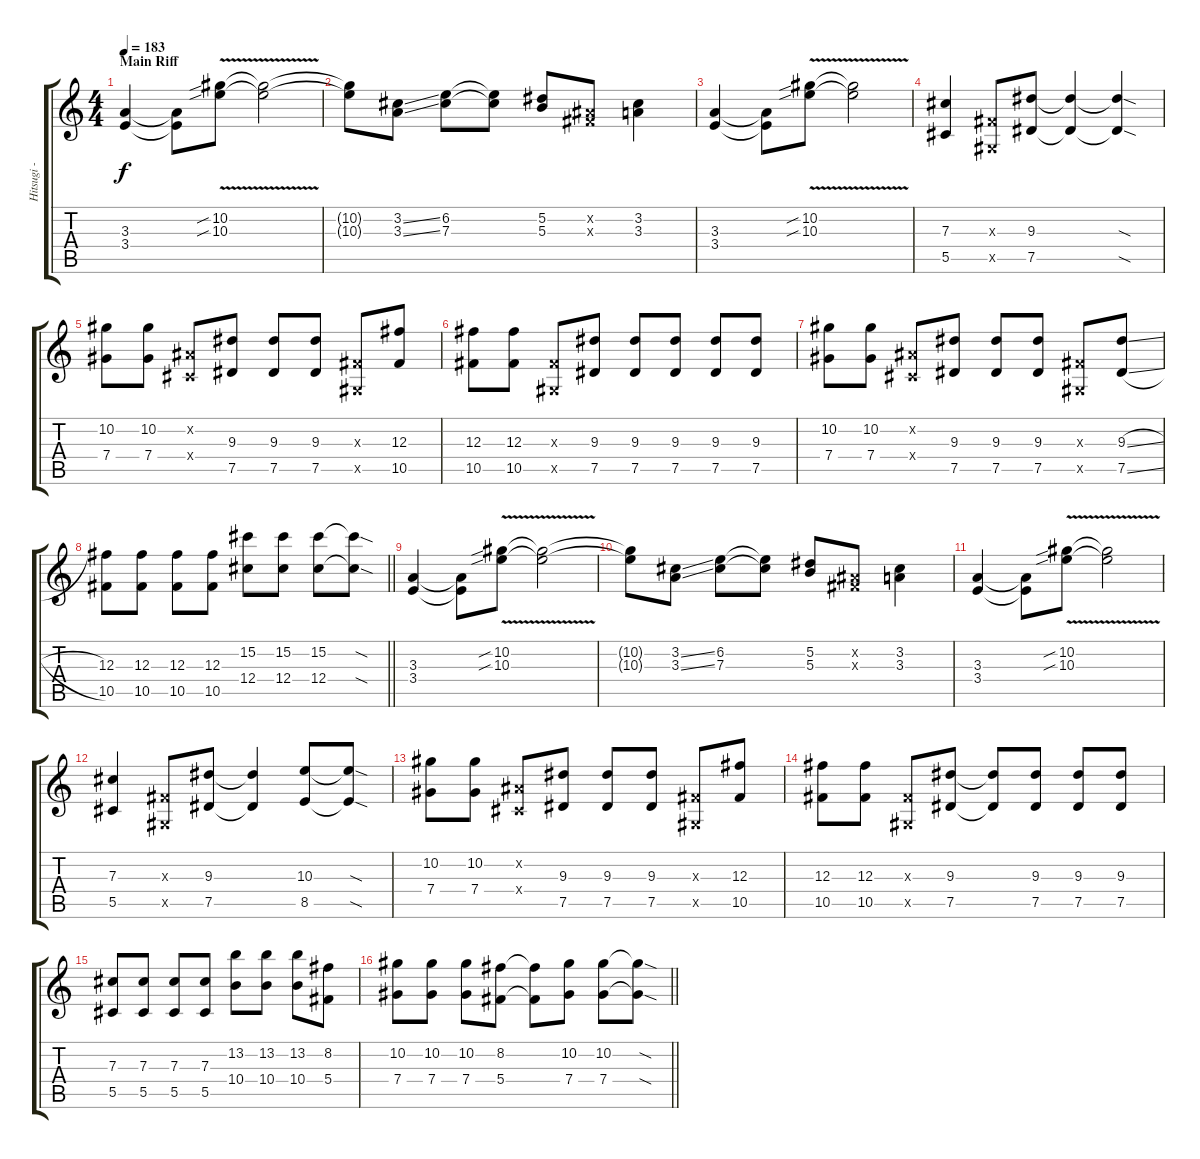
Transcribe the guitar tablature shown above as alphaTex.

\track ("Hitsugi - Guitar 2" "Hitsugi - ") {instrument overdrivenguitar}
\staff {score tabs}
\tuning (Eb4 Bb3 Gb3 Db3 Ab2 Eb2) {hide}
\ts (4 4)
\section ("" "Main Riff")
\tempo 183
\clef g2
\ks c
(3.3{t} 3.4{t}).4{dy f} (3.3{t} 3.4{t}).8 (10.2{v sib} 10.3{v sib}).8 (10.2{t} 10.3{t}).2 |
(10.2{t} 10.3{t}).8 (3.2{ss} 3.3{ss}).8 (6.2 7.3).8 (6.2{t} 7.3{t}).8 (5.2 5.3).8 (0.2{x} 0.3{x}).8 (3.2 3.3).4 |
(3.3 3.4).4 (3.3{t} 3.4{t}).8 (10.2{v sib} 10.3{v sib}).8 (10.2{t} 10.3{t}).2 |
(7.3 5.5).4 (0.3{x} 0.5{x}).8 (9.3 7.5).8 (9.3{t} 7.5{t}).4 (9.3{sod t} 7.5{sod t}).4 |
(10.2 7.4).8 (10.2 7.4).8 (0.2{x} 0.4{x}).8 (9.3 7.5).8 (9.3 7.5).8 (9.3 7.5).8 (0.3{x} 0.5{x}).8 (12.3 10.5).8 |
(12.3 10.5).8 (12.3 10.5).8 (0.3{x} 0.5{x}).8 (9.3 7.5).8 (9.3 7.5).8 (9.3 7.5).8 (9.3 7.5).8 (9.3 7.5).8 |
(10.2 7.4).8 (10.2 7.4).8 (0.2{x} 0.4{x}).8 (9.3 7.5).8 (9.3 7.5).8 (9.3 7.5).8 (0.3{x} 0.5{x}).8 (9.3{sl} 7.5{sl}).8 |
\barLineRight lightlight
(12.3 10.5).8 (12.3 10.5).8 (12.3 10.5).8 (12.3 10.5).8 (15.2 12.4).8 (15.2 12.4).8 (15.2 12.4).8 (15.2{sod t} 12.4{sod t}).8 |
\section ("" "")
(3.3 3.4).4 (3.3{t} 3.4{t}).8 (10.2{v sib} 10.3{v sib}).8 (10.2{t} 10.3{t}).2 |
(10.2{t} 10.3{t}).8 (3.2{ss} 3.3{ss}).8 (6.2 7.3).8 (6.2{t} 7.3{t}).8 (5.2 5.3).8 (0.2{x} 0.3{x}).8 (3.2 3.3).4 |
(3.3 3.4).4 (3.3{t} 3.4{t}).8 (10.2{v sib} 10.3{v sib}).8 (10.2{t} 10.3{t}).2 |
(7.3 5.5).4 (0.3{x} 0.5{x}).8 (9.3 7.5).8 (9.3{t} 7.5{t}).4 (10.3 8.5).8 (10.3{sod t} 8.5{sod t}).8 |
(10.2 7.4).8 (10.2 7.4).8 (0.2{x} 0.4{x}).8 (9.3 7.5).8 (9.3 7.5).8 (9.3 7.5).8 (0.3{x} 0.5{x}).8 (12.3 10.5).8 |
(12.3 10.5).8 (12.3 10.5).8 (0.3{x} 0.5{x}).8 (9.3 7.5).8 (9.3{t} 7.5{t}).8 (9.3 7.5).8 (9.3 7.5).8 (9.3 7.5).8 |
(7.3 5.5).8 (7.3 5.5).8 (7.3 5.5).8 (7.3 5.5).8 (13.2 10.4).8 (13.2 10.4).8 (13.2 10.4).8 (8.2 5.4).8 |
\barLineRight lightlight
(10.2 7.4).8 (10.2 7.4).8 (10.2 7.4).8 (8.2 5.4).8 (8.2{t} 5.4{t}).8 (10.2 7.4).8 (10.2 7.4).8 (10.2{sod t} 7.4{sod t}).8
